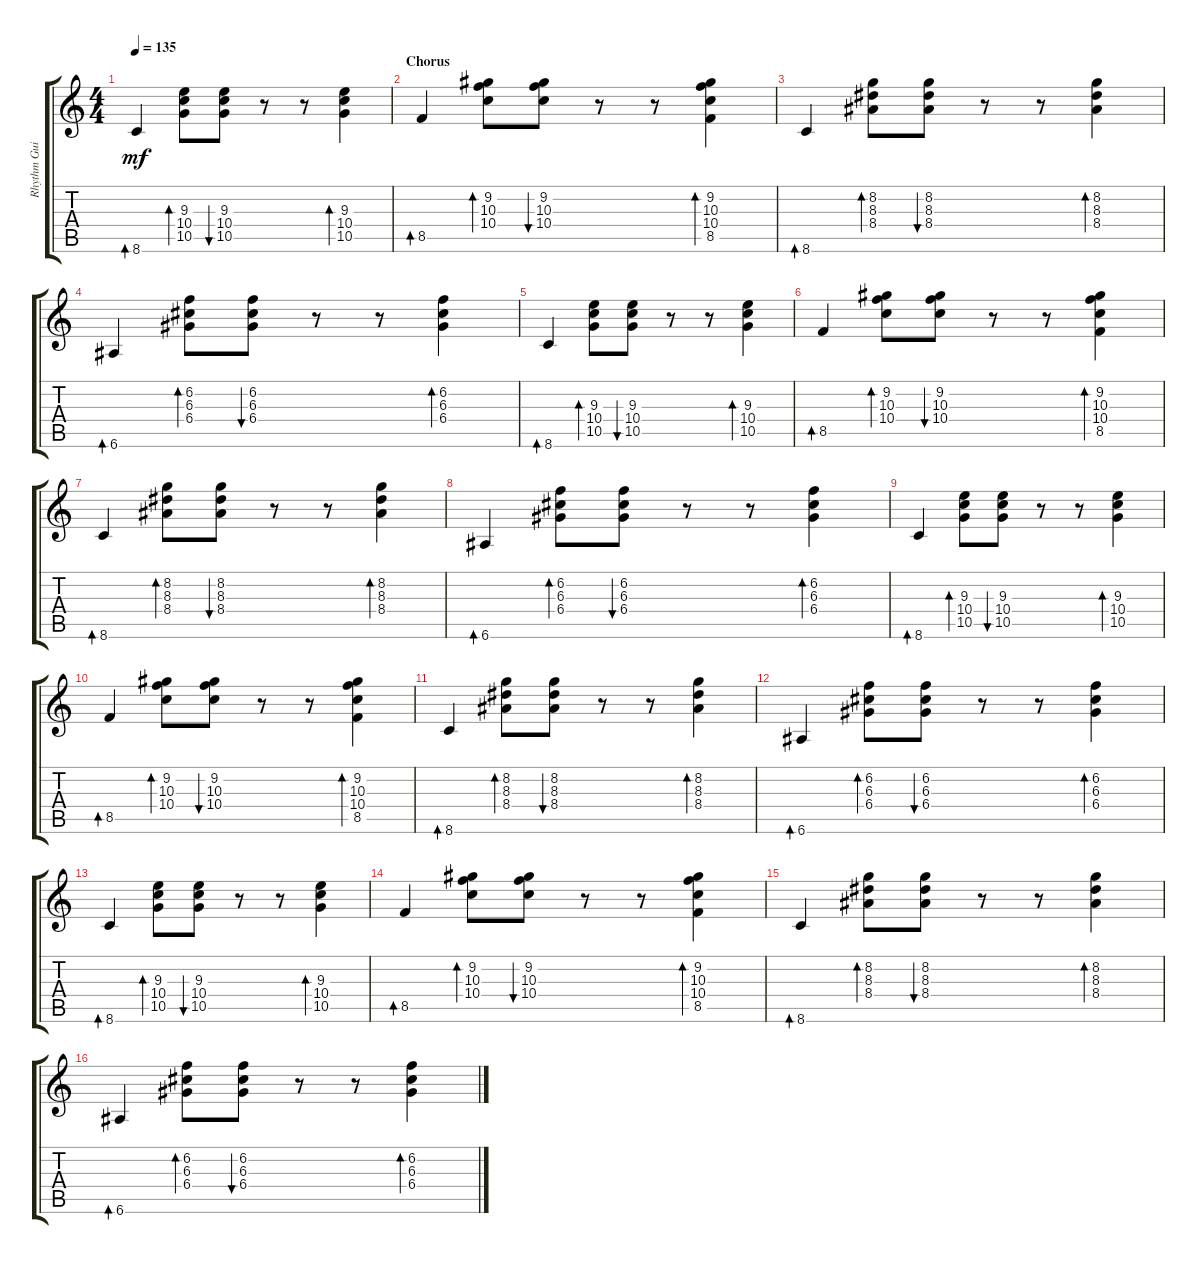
\track ("Rhythm Guitar" "Rhythm Gui") {instrument acousticguitarsteel}
\staff {score tabs}
\tuning (E4 B3 G3 D3 A2 E2) {hide}
\ts (4 4)
\tempo 135
\clef g2
\ks c
8.6.4{bd 30 dy mf} (9.3 10.4 10.5).8{bd 30} (9.3 10.4 10.5).8{bu 30} r.8 r.8 (9.3 10.4 10.5).4{bd 30} |
\section ("" "Chorus")
8.5.4{bd 30} (9.2 10.3 10.4).8{bd 30} (9.2 10.3 10.4).8{bu 30} r.8 r.8 (9.2 10.3 10.4 8.5).4{bd 30} |
8.6.4{bd 30} (8.2 8.3 8.4).8{bd 30} (8.2 8.3 8.4).8{bu 30} r.8 r.8 (8.2 8.3 8.4).4{bd 30} |
6.6.4{bd 30} (6.2 6.3 6.4).8{bd 30} (6.2 6.3 6.4).8{bu 30} r.8 r.8 (6.2 6.3 6.4).4{bd 30} |
8.6.4{bd 30} (9.3 10.4 10.5).8{bd 30} (9.3 10.4 10.5).8{bu 30} r.8 r.8 (9.3 10.4 10.5).4{bd 30} |
8.5.4{bd 30} (9.2 10.3 10.4).8{bd 30} (9.2 10.3 10.4).8{bu 30} r.8 r.8 (9.2 10.3 10.4 8.5).4{bd 30} |
8.6.4{bd 30} (8.2 8.3 8.4).8{bd 30} (8.2 8.3 8.4).8{bu 30} r.8 r.8 (8.2 8.3 8.4).4{bd 30} |
6.6.4{bd 30} (6.2 6.3 6.4).8{bd 30} (6.2 6.3 6.4).8{bu 30} r.8 r.8 (6.2 6.3 6.4).4{bd 30} |
8.6.4{bd 30} (9.3 10.4 10.5).8{bd 30} (9.3 10.4 10.5).8{bu 30} r.8 r.8 (9.3 10.4 10.5).4{bd 30} |
8.5.4{bd 30} (9.2 10.3 10.4).8{bd 30} (9.2 10.3 10.4).8{bu 30} r.8 r.8 (9.2 10.3 10.4 8.5).4{bd 30} |
8.6.4{bd 30} (8.2 8.3 8.4).8{bd 30} (8.2 8.3 8.4).8{bu 30} r.8 r.8 (8.2 8.3 8.4).4{bd 30} |
6.6.4{bd 30} (6.2 6.3 6.4).8{bd 30} (6.2 6.3 6.4).8{bu 30} r.8 r.8 (6.2 6.3 6.4).4{bd 30} |
8.6.4{bd 30} (9.3 10.4 10.5).8{bd 30} (9.3 10.4 10.5).8{bu 30} r.8 r.8 (9.3 10.4 10.5).4{bd 30} |
8.5.4{bd 30} (9.2 10.3 10.4).8{bd 30} (9.2 10.3 10.4).8{bu 30} r.8 r.8 (9.2 10.3 10.4 8.5).4{bd 30} |
8.6.4{bd 30} (8.2 8.3 8.4).8{bd 30} (8.2 8.3 8.4).8{bu 30} r.8 r.8 (8.2 8.3 8.4).4{bd 30} |
6.6.4{bd 30} (6.2 6.3 6.4).8{bd 30} (6.2 6.3 6.4).8{bu 30} r.8 r.8 (6.2 6.3 6.4).4{bd 30}
